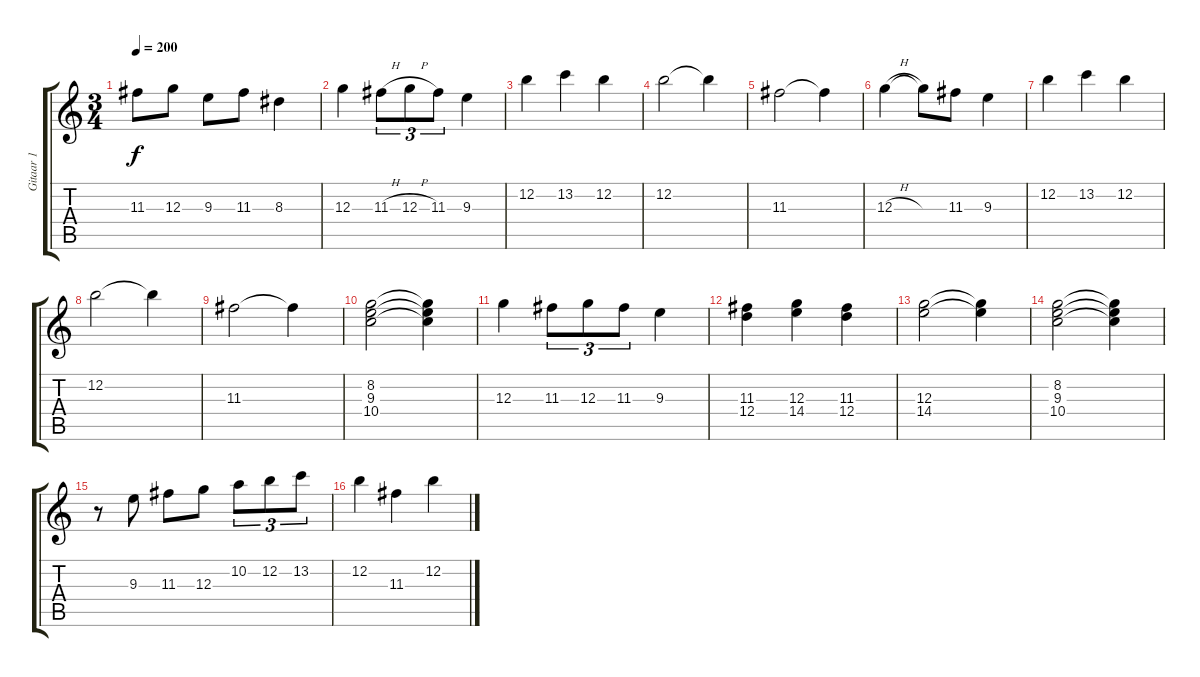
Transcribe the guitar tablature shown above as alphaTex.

\track ("Gitaar 1" "Gitaar 1") {instrument overdrivenguitar}
\staff {score tabs}
\tuning (E4 B3 G3 D3 A2 E2) {hide}
\ts (3 4)
\tempo 200
\clef g2
\ks c
11.3.8{dy f} 12.3.8 9.3.8 11.3.8 8.3.4 |
12.3.4 11.3{h}.8{tu (3 2)} 12.3{h}.8{tu (3 2)} 11.3.8{tu (3 2)} 9.3.4 |
12.2.4 13.2.4 12.2.4 |
12.2.2 12.2{t}.4 |
11.3.2 11.3{t}.4 |
12.3{h}.4 12.3{t}.8 11.3.8 9.3.4 |
12.2.4 13.2.4 12.2.4 |
12.2.2 12.2{t}.4 |
11.3.2 11.3{t}.4 |
(8.2 9.3 10.4).2 (8.2{t} 9.3{t} 10.4{t}).4 |
12.3.4 11.3.8{tu (3 2)} 12.3.8{tu (3 2)} 11.3.8{tu (3 2)} 9.3.4 |
(11.3 12.4).4 (12.3 14.4).4 (11.3 12.4).4 |
(12.3 14.4).2 (12.3{t} 14.4{t}).4 |
(8.2 9.3 10.4).2 (8.2{t} 9.3{t} 10.4{t}).4 |
r.8 9.3.8 11.3.8 12.3.8 10.2.8{tu (3 2)} 12.2.8{tu (3 2)} 13.2.8{tu (3 2)} |
12.2.4 11.3.4 12.2.4
